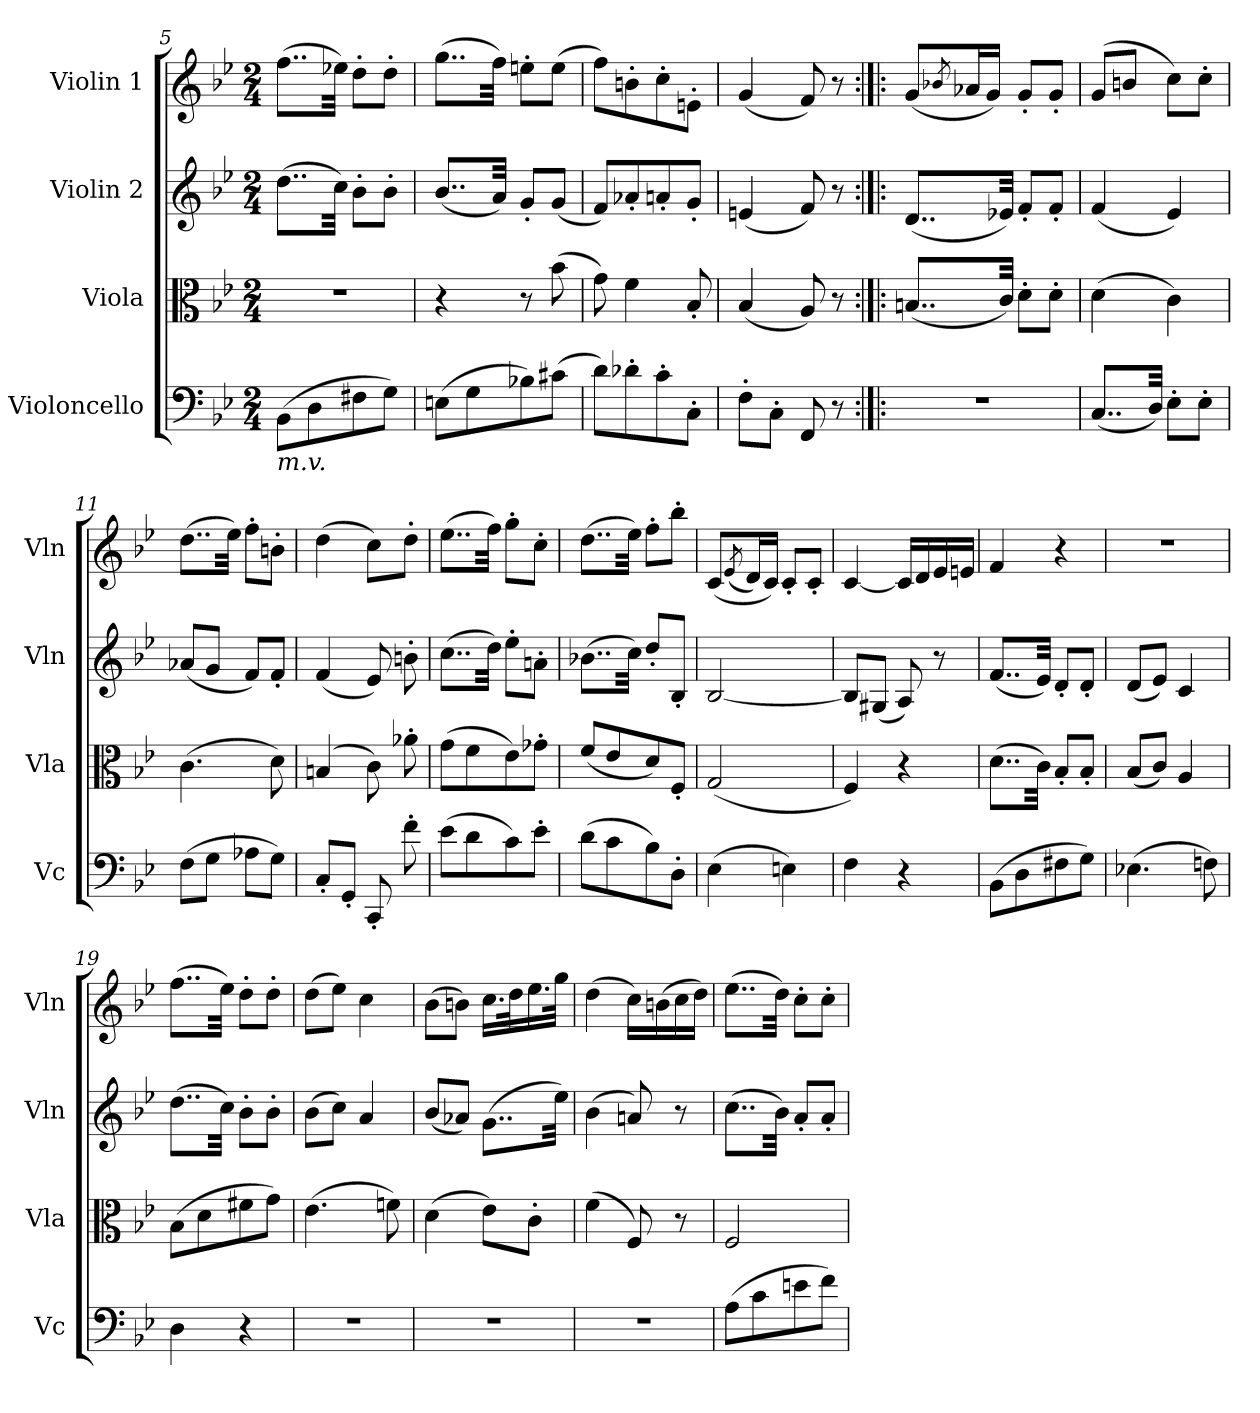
**kern	**kern	**kern	**kern
*part4	*part3	*part2	*part1
*staff4	*staff3	*staff2	*staff1
*I"Violoncello	*I"Viola	*I"Violin 2	*I"Violin 1
*I'Vc	*I'Vla	*I'Vln	*I'Vln
*clefF4	*clefC3	*clefG2	*clefG2
*k[b-e-]	*k[b-e-]	*k[b-e-]	*k[b-e-]
*M2/4	*M2/4	*M2/4	*M2/4
=5	=5	=5	=5
!LO:TX:b:i:t=m.v.	!	!	!
(8BB-\L	2r	(8..dd\L	(8..ff\L
8D\	.	.	.
.	.	32cc\Jkk)	32ee-X\Jkk)
8F#X\	.	8b-'\L	8dd'\L
8G\J)	.	8b-'\J	8dd'\J
=6	=6	=6	=6
(8En\L	4r	(8..b-/L	(8..gg\L
8G\	.	.	.
.	.	32a/Jkk)	32ff\Jkk)
8B-X\)	8r	8g'/L	8een'\L
(8c#X\J	(8b-\	(8g/J	(8ee\J
!!LO:LB:g=z
=7	=7	=7	=7
8d\L)	8g\)	8f/L)	8ff\L)
8d-X'\	4f\	8a-X'/	8bn'\
8c'\	.	8an'/	8cc'\
8C'\J	8B-'/	8g'/J	8en'\J
=8	=8	=8	=8
8F'\L	(4B-/	(4en/	(4g/
8C'\J	.	.	.
8FF/	8A/)	8f/)	8f/)
8r	8r	8r	8r
=9:|!|:	=9:|!|:	=9:|!|:	=9:|!|:
2r	(8..Bn/L	(8..d/L	(8g/L
.	.	.	8qb-X/
.	.	.	16a-X/L
.	.	.	16g/JJ)
.	32c/Jkk)	32e-X/Jkk)	.
.	8d'\L	8f'/L	8g'/L
.	8d'\J	8f'/J	8g'/J
=10	=10	=10	=10
(8..C/L	(4d\	(4f/	(8g/L
.	.	.	8bn/J
32D/Jkk)	.	.	.
8E-'\L	4c\)	4e-/)	8cc\L)
8E-'\J	.	.	8cc'\J
=11	=11	=11	=11
(8F\L	(4.c\	(8a-X/L	(8..dd\L
8G\J	.	8g/J	.
.	.	.	32ee-\Jkk)
8A-X\L	.	8f/L)	8ff'\L
8G\J)	8d\)	8f'/J	8bn'\J
=12	=12	=12	=12
8C'/L	(4Bn/	(4f/	(4dd\
8GG'/J	.	.	.
8CC'/	8c\)	8e-/)	8cc\L)
8f'\	8a-X'\	8bn'\	8dd'\J
=13	=13	=13	=13
(8e-\L	(8g\L	(8..cc\L	(8..ee-\L
8d\	8f\	.	.
.	.	32dd\Jkk)	32ff\Jkk)
8c\)	8e-\)	8ee-'\L	8gg'\L
8e-'\J	8g-X'\J	8an'\J	8cc'\J
!!LO:LB:g=z
=14	=14	=14	=14
(8d\L	(8f/L	(8..b-X\L	(8..dd\L
8c\	8e-/	.	.
.	.	32cc\Jkk)	32ee-\Jkk)
8B-\)	8d/)	8dd'/L	8ff'\L
8D'\J	8F'/J	8B-'/J	8bb-'\J
=15	=15	=15	=15
(4E-\	(2G/	[2B-/	(8c/L
.	.	.	(8qe-/
.	.	.	16d/L)
.	.	.	16c/JJ)
4En\)	.	.	8c'/L
.	.	.	8c'/J
=16	=16	=16	=16
4F\	4F/)	8B-/L]	[4c/
.	.	(8G#X/J	.
4r	4r	8A/)	16c/LL]
.	.	.	16d/
.	.	8r	16e-/
.	.	.	16en/JJ
=17	=17	=17	=17
(8BB-\L	(8..d\L	(8..f/L	4f/
8D\	.	.	.
.	32c\Jkk)	32e-/Jkk)	.
8F#X\	8B-'/L	8d'/L	4r
8G\J)	8B-'/J	8d'/J	.
=18	=18	=18	=18
(4.E-X\	(8B-/L	(8d/L	2r
.	8c/J)	8e-/J)	.
.	4A/	4c/	.
8Fn\)	.	.	.
=19	=19	=19	=19
4D\	(8B-\L	(8..dd\L	(8..ff\L
.	8d\	.	.
.	.	32cc\Jkk)	32ee-\Jkk)
4r	8f#X\	8b-'\L	8dd'\L
.	8g\J)	8b-'\J	8dd'\J
=20	=20	=20	=20
2r	(4.e-\	(8b-\L	(8dd\L
.	.	8cc\J)	8ee-\J)
.	.	4a/	4cc\
.	8fn\)	.	.
!!LO:LB:g=z
=21	=21	=21	=21
2r	(4d\	(8b-/L	(8b-\L
.	.	8a-X/J)	8bn\J)
.	8e-\L)	(8..g\L	16.cc\LL
.	.	.	32dd\K
.	8c'\J	.	16.ee-\
.	.	32ee-\Jkk)	32gg\JJk
=22	=22	=22	=22
2r	(4f\	(4b-\	(4dd\
.	8F/)	8an/)	16cc\LL)
.	.	.	(16bn\
.	8r	8r	16cc\
.	.	.	16dd\JJ)
=23	=23	=23	=23
(8A\L	2F/	(8..cc\L	(8..ee-\L
8c\	.	.	.
.	.	32b-\Jkk)	32dd\Jkk)
8en\	.	8a'/L	8cc'\L
8f\J)	.	8a'/J	8cc'\J
=	=	=	=
*-	*-	*-	*-
